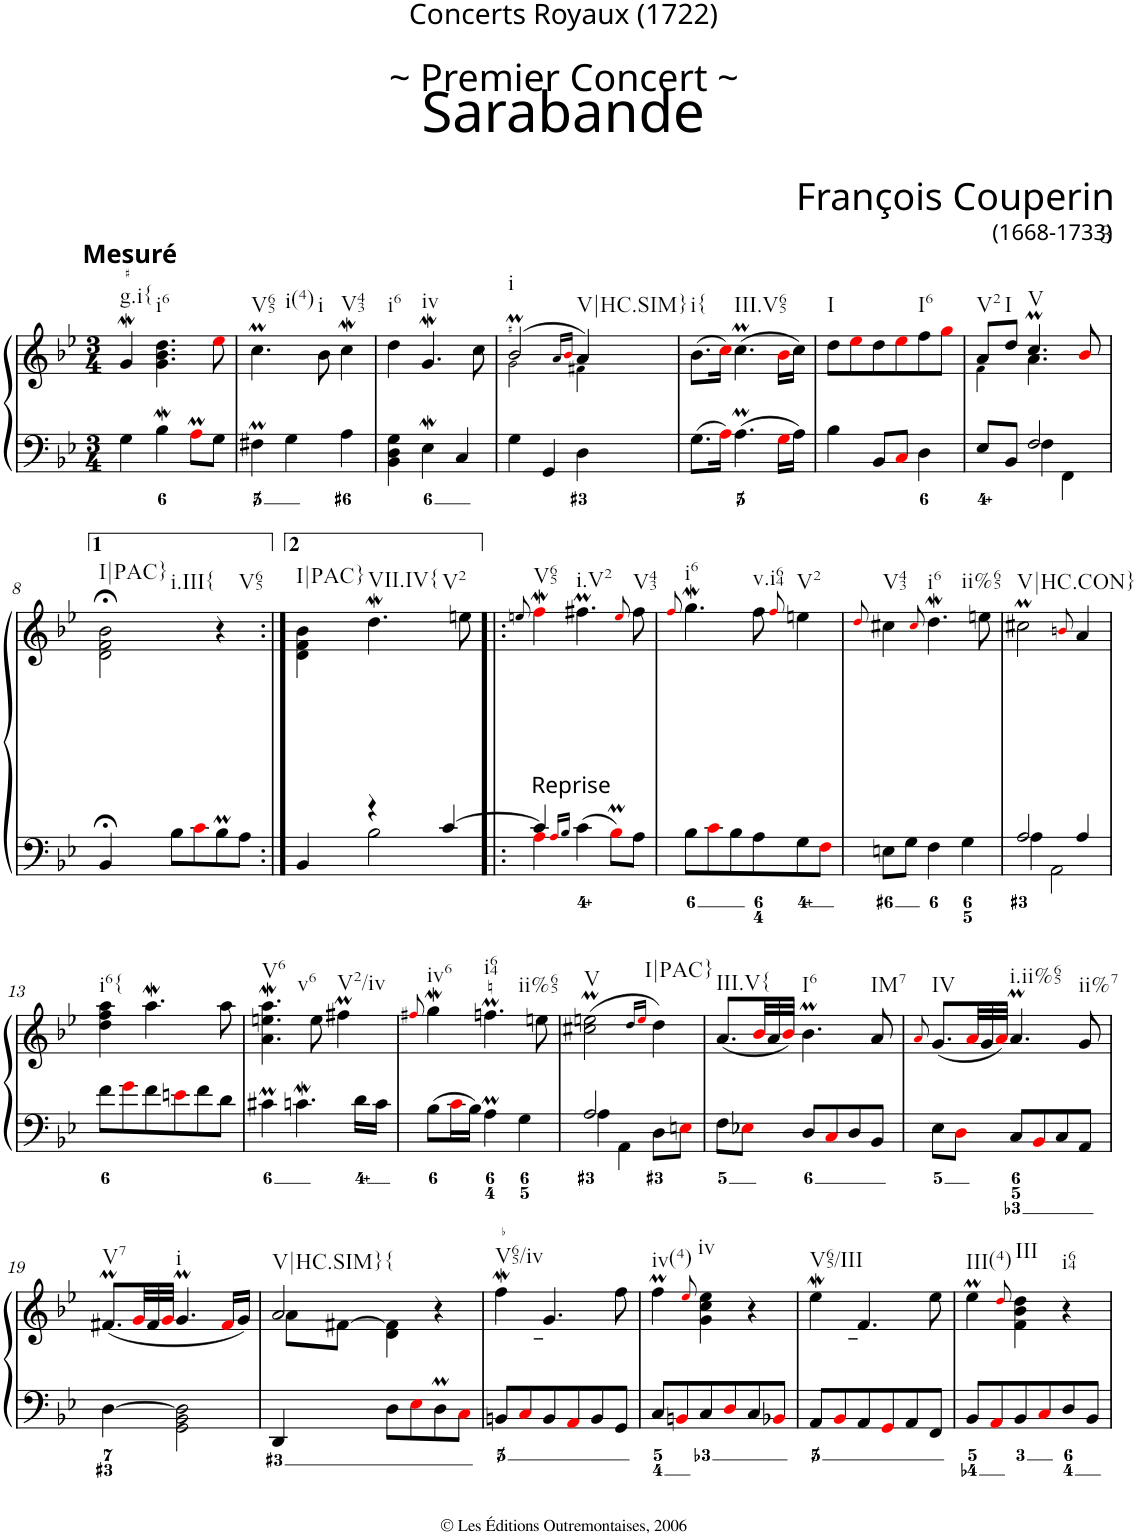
**kern	**kern
*part1	*part1
*staff2	*staff1
*I"Clavecin	*
*clefF4	*clefG2
*k[b-e-]	*k[b-e-]
*g:	*g:
*M3/4	*M3/4
=1	=1
!	!LO:TX:a:B:t=Mesuré
!	!LO:TX:b:t=g.i{
4G\	4gW/
!	!LO:TX:b:t=i6
4B-w\	4.g\ 4.b-\ 4.dd\
8Ami\L	.
8G\J	8ee-i\
=2	=2
!	!LO:TX:b:t=V65
!	!LO:TX:b:t=i(4)
4F#Xm\	4.ccM\
4G\	.
!	!LO:TX:b:t=i
.	8b-\
!	!LO:TX:b:t=V43
4A\	4ccW\
=3	=3
!	!LO:TX:b:t=i6
4BB-\ 4D\ 4G\	4dd\
!	!LO:TX:b:t=iv
4E-w\	4.gW/
4C/	.
.	8cc\
=4	=4
*	*^
!	!LO:TX:b:t=i	!
4G\	(>2b-M/	2g!\
4GG/	.	.
.	16qa/LL	.
.	16qb-i/JJ	.
!	!LO:TX:b:t=V|HC.SIM}	!
4D\	4a/)	4f#X!\
=5	=5	=5
!	!LO:TX:b:t=i{	!
*	*v	*v
8.G\L	(>8.b-\L
16Ai\Jk	16cci\Jk)
!	!LO:TX:b:t=III.V65
4.Am\	(>4.ccM\
16Gi\LL	16b-i\LL
16A\JJ	16cc\JJ)
=6	=6
!	!LO:TX:b:t=I
4B-\	8dd\L
.	8ee-i\
8BB-/L	8dd\
8Ci/J	8ee-i\
!	!LO:TX:b:t=I6
4D\	8ff\
.	8ggi\J
=7	=7
*^	*^
!	!	!LO:TX:b:t=V2	!
8E-/L	4ryy	8a/L	4f!\
!	!	!LO:TX:b:t=I	!
8BB-/J	.	8dd/J	.
!	!	!LO:TX:b:t=V	!
2F/	4F\	4.ccM/	4.a\
.	4FF\	.	.
.	.	8b-i/	8ryy
*v	*v	*	*
!!LO:LB:g=z
=8	=8	=8
!	!LO:TX:b:t=I|PAC}	!
!	!LO:TX:b:t=i.III{	!
*	*v	*v
4BB-;</	2d\;< 2f\;< 2b-\;<
8B-\L	.
8ci\	.
!	!LO:TX:b:t=V65
8B-M\	4r
8A\J	.
=8X1:|!	=8X1:|!
*^	*
!	!	!LO:TX:b:t=I|PAC}
4ryy	4BB-/	4d\ 4f\ 4b-\
!	!	!LO:TX:b:t=VII.IV{
!	!	!LO:TX:b:t=V2
4r	2B-\	4.ddW\
[>4c/	.	.
.	.	8een\
=9!|:	=9!|:	=9!|:
.	.	8qeen/
!	!	!LO:TX:b:t=Reprise
!	!	!LO:TX:b:t=V65
4c/]	4Ai\	4ffWi\
16qAi/LL	.	.
16qB-/JJ	.	.
!	!	!LO:TX:b:t=i.V2
4c\	2ryy	4.ff#Xm\
8B-Mi\L	.	.
.	.	8qeei/
!	!	!LO:TX:b:t=V43
8A\J	.	8ff#\
*v	*v	*
=10	=10
.	8qffi/
!	!LO:TX:b:t=i6
8B-\L	4.ggW\
8ci\	.
8B-\	.
!	!LO:TX:b:t=v.i64
8A\	8ff\
.	8qffi/
!	!LO:TX:b:t=V2
8G\	4een\
8Fi\J	.
=11	=11
.	8qddi/
!	!LO:TX:b:t=V43
8En\L	4cc#X\
8G\J	.
.	8qcc#i/
!	!LO:TX:b:t=i6
!	!LO:TX:b:t=ii%65
4F\	4.ddW\
4G\	.
.	8een\
=12	=12
*^	*
!	!	!LO:TX:b:t=V|HC.CON}
2A/	4A\	2cc#Xm\
.	2AA\	.
.	.	8qbni/
4A/	.	4a/
*v	*v	*
!!LO:LB:g=z
=13	=13
!	!LO:TX:b:t=i6{
8f\L	4dd\ 4ff\ 4aa\
8gi\	.
8f\	4.aaW\
8eni\	.
8f\	.
8d\J	8aa\
=14	=14
!	!LO:TX:b:t=V6
!	!LO:TX:b:t=v6
4c#Xm\	4.a\M 4.een\M 4.aa\M
4.cnW\	.
.	8ee\
!	!LO:TX:b:t=V2/iv
.	4ff#Xm\
16d\LL	.
16c\JJ	.
=15	=15
.	8qff#Xi/
!	!LO:TX:b:t=iv6
8B-\L	4ggW\
16ci\L	.
16B-\JJ	.
!	!LO:TX:b:t=i64
!	!LO:TX:b:t=ii%65
4Am\	4.ffnM\
4G\	.
.	8een\
=16	=16
*^	*
!	!	!LO:TX:b:t=V
2A/	4A\	(>2cc#X\M 2een\M
.	4AA\	.
.	.	16qdd/LL
.	.	16qeei/JJ
!	!	!LO:TX:b:t=I|PAC}
8D\L	4ryy	4dd\)
8Eni\J	.	.
*v	*v	*
=17	=17
!	!LO:TX:b:t=III.V{
8F\L	(<8.a/L
8E-Xi\J	.
*	*Xtuplet
.	48b-i/LL
.	48a/
.	48b-i/JJJ)
!	!LO:TX:b:t=I6
8D/L	4.b-M\
8Ci/	.
8D/	.
!	!LO:TX:b:t=IM7
8BB-/J	8a/
=18	=18
.	8qai/
!	!LO:TX:b:t=IV
8E-\L	(<8.g/L
8Di\J	.
.	48ai/LL
.	48g/
.	48ai/JJJ)
!	!LO:TX:b:t=i.ii%65
8C/L	4.am/
8BB-i/	.
8C/	.
!	!LO:TX:b:t=ii%7
8AA/J	8g/
!!LO:LB:g=z
=19	=19
!	!LO:TX:b:t=V7
[4D\	(<8.f#Xm/L
.	48gi/LL
.	48f#/
.	48gi/JJJ
!	!LO:TX:b:t=i
2GG\ 2BB-\ 2D\]	4.gM/
.	16f#i/LL
.	16g/JJ)
=20	=20
*	*^
!	!LO:TX:b:t=V|HC.SIM}	!
!	!LO:TX:b:t={	!
4DD/	2a/	8a\L
.	.	[>8f#X\J
8D\L	.	4d\ 4f#\]
8E-i\	.	.
8Dm\	4r	4ryy
8Ci\J	.	.
*	*v	*v
=21	=21
!	!LO:TX:b:t=V65/iv
8BBn/L	4ffW\
8Ci/	.
8BB/	4.g/
8AAi/	.
8BB/	.
8GG/J	8ff\
=22	=22
!	!LO:TX:b:t=iv(4)
8C/L	4ffM\
8BBni/	.
.	8qee-i/
!	!LO:TX:b:t=iv
8C/	4g\ 4cc\ 4ee-\
8Di/	.
8C/	4r
8BB-Xi/J	.
=23	=23
!	!LO:TX:b:t=V65/III
8AA/L	4ee-w\
8BB-i/	.
8AA/	4.f/
8GGi/	.
8AA/	.
8FF/J	8ee-\
=24	=24
!	!LO:TX:b:t=III(4)
8BB-/L	4ee-M\
8AAi/	.
.	8qddi/
!	!LO:TX:b:t=III
8BB-/	4f\ 4b-\ 4dd\
8Ci/	.
!	!LO:TX:b:t=i64
8D/	4r
8BB-/J	.
=	=
*-	*-
